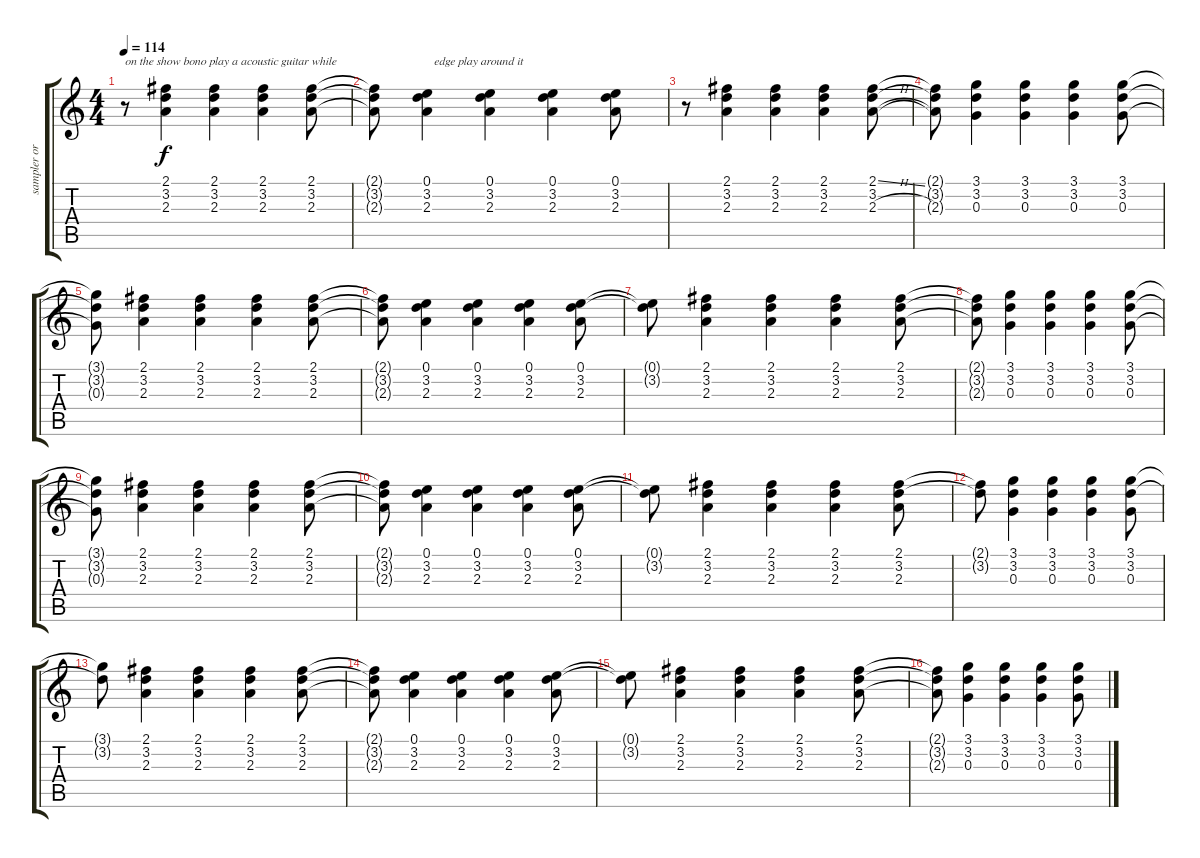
\track ("sampler or bono's guitar" "sampler or") {instrument acousticguitarnylon}
\staff {score tabs}
\tuning (E4 B3 G3 D3 A2 E2) {hide}
\ts (4 4)
\tempo 114
\clef g2
\ks c
r.8{txt "on the show bono play a acoustic guitar while" dy f} (2.1 3.2 2.3).4 (2.1 3.2 2.3).4 (2.1 3.2 2.3).4 (2.1 3.2 2.3).8 |
(2.1{t} 3.2{t} 2.3{t}).8{txt "                    edge play around it"} (0.1 3.2 2.3).4 (0.1 3.2 2.3).4 (0.1 3.2 2.3).4 (0.1 3.2 2.3).8 |
r.8 (2.1 3.2 2.3).4 (2.1 3.2 2.3).4 (2.1 3.2 2.3).4 (2.1{ss} 3.2 2.3{h}).8 |
(2.1{t} 3.2{t} 2.3{t}).8 (3.1 3.2 0.3).4 (3.1 3.2 0.3).4 (3.1 3.2 0.3).4 (3.1 3.2 0.3).8 |
(3.1{t} 3.2{t} 0.3{t}).8 (2.1 3.2 2.3).4 (2.1 3.2 2.3).4 (2.1 3.2 2.3).4 (2.1 3.2 2.3).8 |
(2.1{t} 3.2{t} 2.3{t}).8 (0.1 3.2 2.3).4 (0.1 3.2 2.3).4 (0.1 3.2 2.3).4 (0.1 3.2 2.3).8 |
(0.1{t} 3.2{t}).8 (2.1 3.2 2.3).4 (2.1 3.2 2.3).4 (2.1 3.2 2.3).4 (2.1 3.2 2.3).8 |
(2.1{t} 3.2{t} 2.3{t}).8 (3.1 3.2 0.3).4 (3.1 3.2 0.3).4 (3.1 3.2 0.3).4 (3.1 3.2 0.3).8 |
(3.1{t} 3.2{t} 0.3{t}).8 (2.1 3.2 2.3).4 (2.1 3.2 2.3).4 (2.1 3.2 2.3).4 (2.1 3.2 2.3).8 |
(2.1{t} 3.2{t} 2.3{t}).8 (0.1 3.2 2.3).4 (0.1 3.2 2.3).4 (0.1 3.2 2.3).4 (0.1 3.2 2.3).8 |
(0.1{t} 3.2{t}).8 (2.1 3.2 2.3).4 (2.1 3.2 2.3).4 (2.1 3.2 2.3).4 (2.1 3.2 2.3).8 |
(2.1{t} 3.2{t}).8 (3.1 3.2 0.3).4 (3.1 3.2 0.3).4 (3.1 3.2 0.3).4 (3.1 3.2 0.3).8 |
(3.1{t} 3.2{t}).8 (2.1 3.2 2.3).4 (2.1 3.2 2.3).4 (2.1 3.2 2.3).4 (2.1 3.2 2.3).8 |
(2.1{t} 3.2{t} 2.3{t}).8 (0.1 3.2 2.3).4 (0.1 3.2 2.3).4 (0.1 3.2 2.3).4 (0.1 3.2 2.3).8 |
(0.1{t} 3.2{t}).8 (2.1 3.2 2.3).4 (2.1 3.2 2.3).4 (2.1 3.2 2.3).4 (2.1 3.2 2.3).8 |
(2.1{t} 3.2{t} 2.3{t}).8{volume 0} (3.1 3.2 0.3).4 (3.1 3.2 0.3).4 (3.1 3.2 0.3).4 (3.1 3.2 0.3).8
